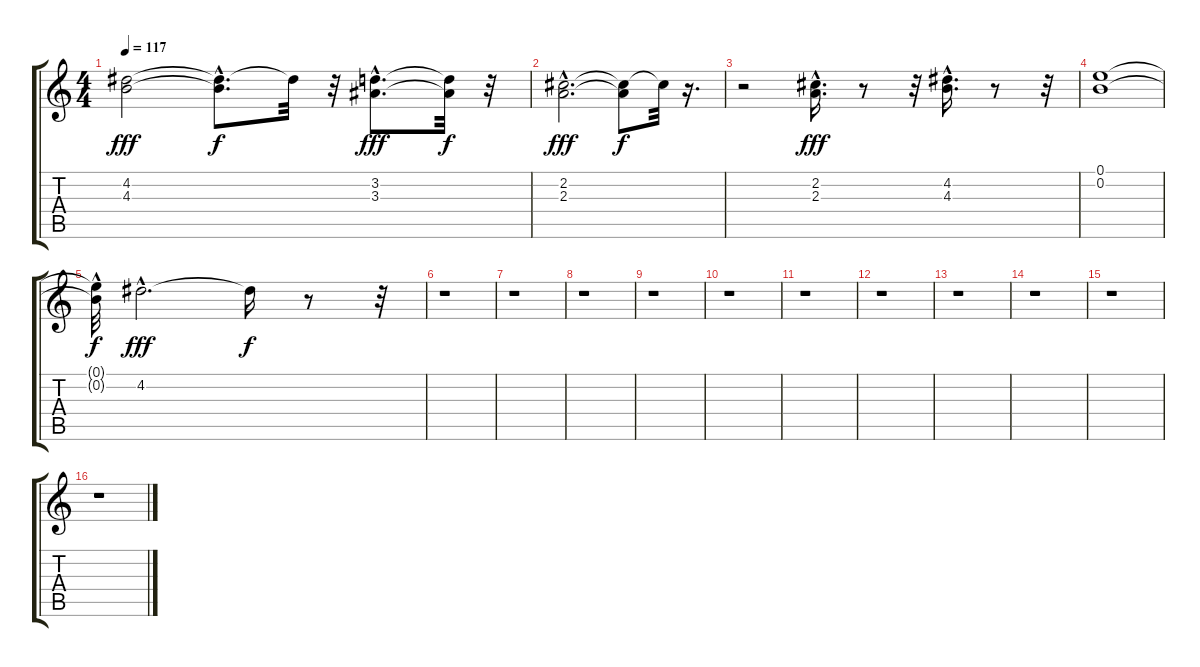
\track "" {instrument acousticguitarsteel}
\staff {score tabs}
\tuning (E4 B3 G3 D3 A2 E2) {hide}
\ts (4 4)
\tempo 117
\clef g2
\ks c
(4.2 4.3).2{dy fff} (4.2{hac t} 4.3{hac t}).8{d dy f} 4.2{t}.32 r.32 (3.2{hac} 3.3{hac}).8{d dy fff} (3.2{t} 3.3{t}).32{dy f} r.32 |
(2.2{hac} 2.3{hac}).2{d dy fff} (2.2{t} 2.3{t}).8{dy f} 2.2{t}.32 r.16{d} |
r.2 (2.2{hac} 2.3{hac}).16{d dy fff} r.8 r.32 (4.2{hac} 4.3{hac}).16{d} r.8 r.32 |
(0.1 0.2).1 |
(0.1{t} 0.2{hac t}).32{dy f} 4.2{hac}.2{d dy fff} 4.2{t}.16{dy f} r.8 r.32 |
r.1 |
r.1 |
r.1 |
r.1 |
r.1 |
r.1 |
r.1 |
r.1 |
r.1 |
r.1 |
r.1
